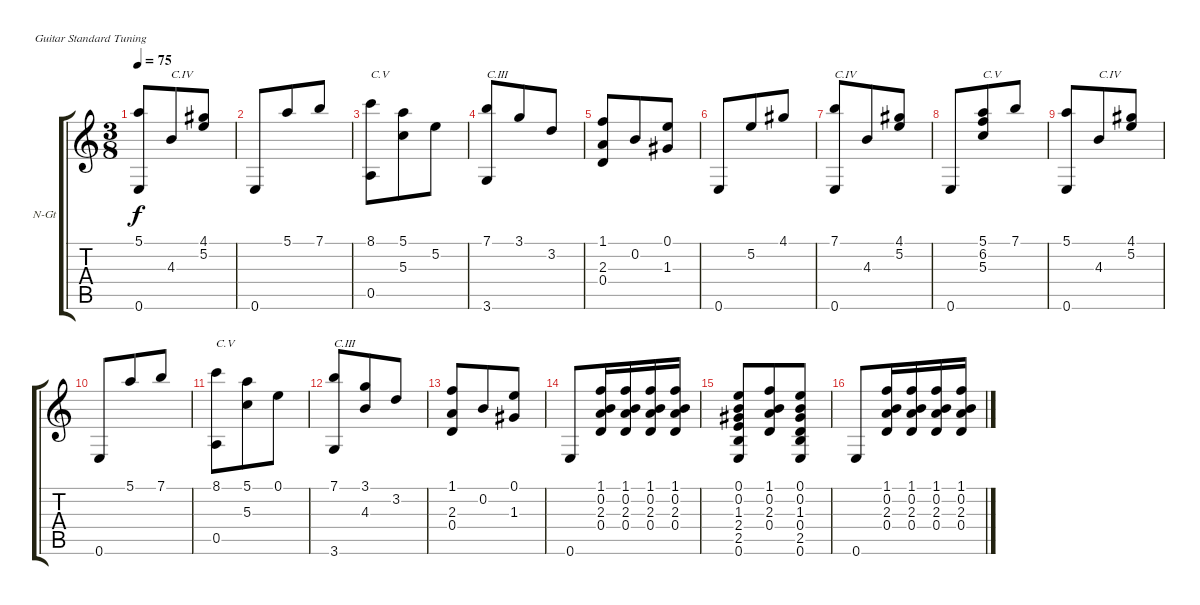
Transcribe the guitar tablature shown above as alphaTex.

\bracketExtendMode groupsimilarinstruments
\firstSystemTrackNameOrientation horizontal
\otherSystemsTrackNameOrientation horizontal
\track ("guitarra" "N-Gt") {instrument acousticguitarnylon}
\staff {score tabs}
\tuning (E4 B3 G3 D3 A2 E2)
\ts (3 8)
\tempo 75
\clef g2
\ks c
(5.1 0.6).8{dy f} 4.3.8{txt "C.IV"} (4.1 5.2).8 |
0.6.8 5.1.8 7.1.8 |
(8.1 0.5).8{txt "C.V"} (5.1 5.3).8 5.2.8 |
(7.1 3.6).8{txt "C.III"} 3.1.8 3.2.8 |
(1.1 2.3 0.4).8 0.2.8 (0.1 1.3).8 |
0.6.8 5.2.8 4.1.8 |
(7.1 0.6).8{txt "C.IV"} 4.3.8 (4.1 5.2).8 |
0.6.8 (5.1 6.2 5.3).8{txt "C.V"} 7.1.8 |
(5.1 0.6).8 4.3.8{txt "C.IV"} (4.1 5.2).8 |
0.6.8 5.1.8 7.1.8 |
(8.1 0.5).8{txt "C.V"} (5.1 5.3).8 0.1.8 |
(7.1 3.6).8{txt "C.III"} (3.1 4.3).8 3.2.8 |
(1.1 2.3 0.4).8 0.2.8 (0.1 1.3).8 |
0.6.8 (1.1 0.2 2.3 0.4).16 (1.1 0.2 2.3 0.4).16 (1.1 0.2 2.3 0.4).16 (1.1 0.2 2.3 0.4).16 |
(0.1 0.2 1.3 2.4 2.5 0.6).8 (1.1 0.2 2.3 0.4).8 (0.1 0.2 1.3 0.4 2.5 0.6).8 |
0.6.8 (1.1 0.2 2.3 0.4).16 (1.1 0.2 2.3 0.4).16 (1.1 0.2 2.3 0.4).16 (1.1 0.2 2.3 0.4).16
